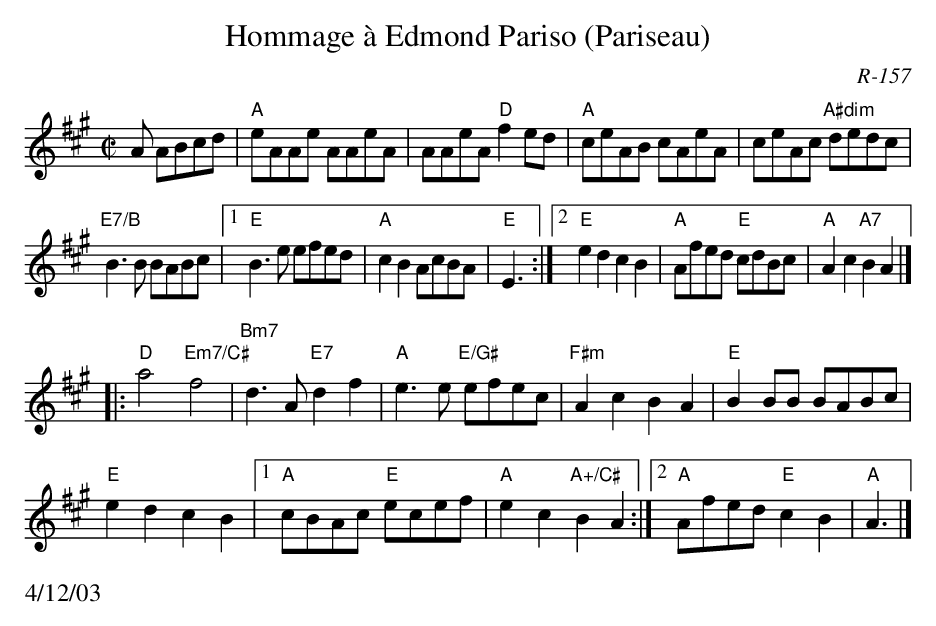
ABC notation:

X:1
T:Hommage \`a Edmond Pariso (Pariseau)
C:R-157
M:C|
L:1/8
K:A
A ABcd|"A"eAAe AAeA | AAeA "D"f2ed | "A"ceAB cAeA | ceAc "A#dim"dedc |
"E7/B"B3B BABc |1"E"B3e efed | "A" c2B2 AcBA |"E"E3 :|\
[2 "E"e2d2 c2B2| "A"Afed "E"cdBc |"A"A2c2 "A7" B2 A2 |]
|: \
"D"a4 "Em7/C#"f4 |"Bm7"d3A "E7"d2f2 | "A" e3e "E/G#"efec | "F#m"A2c2 B2A2 |"E"B2BB BABc |
"E"e2d2 c2B2 |1 "A"cBAc "E"ecef | "A"e2c2 "A+/C#"B2A2 :|\
	[2 "A"Afed "E"c2B2| "A"A3 |]
